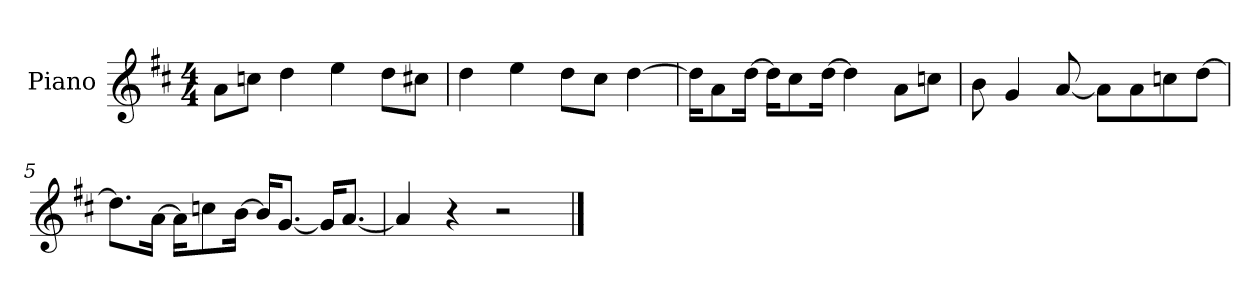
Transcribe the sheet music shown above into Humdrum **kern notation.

**kern
*part1
*staff1
*I"Piano
*I'P-no
*clefG2
*k[f#c#]
*M4/4
*MM90
=1
8a\L
8ccn\J
4dd\
4ee\
8dd\L
8cc#X\J
=2
4dd\
4ee\
8dd\L
8cc#\J
[4dd\
=3
16dd\KL]
8a\
[16dd\Jk
16dd\KL]
8cc#\
[16dd\Jk
4dd\]
8a\L
8ccn\J
=4
8b\
4g/
[8a/
8a\L]
8a\
8ccn\
[8dd\J
!!LO:LB:g=z
=5
8.dd\L]
[16a\Jk
16a\KL]
8ccn\
[16b\Jk
16b/KL]
[8.g/J
16g/KL]
[8.a/J
=6
4a/]
4r
2r
==
*-
